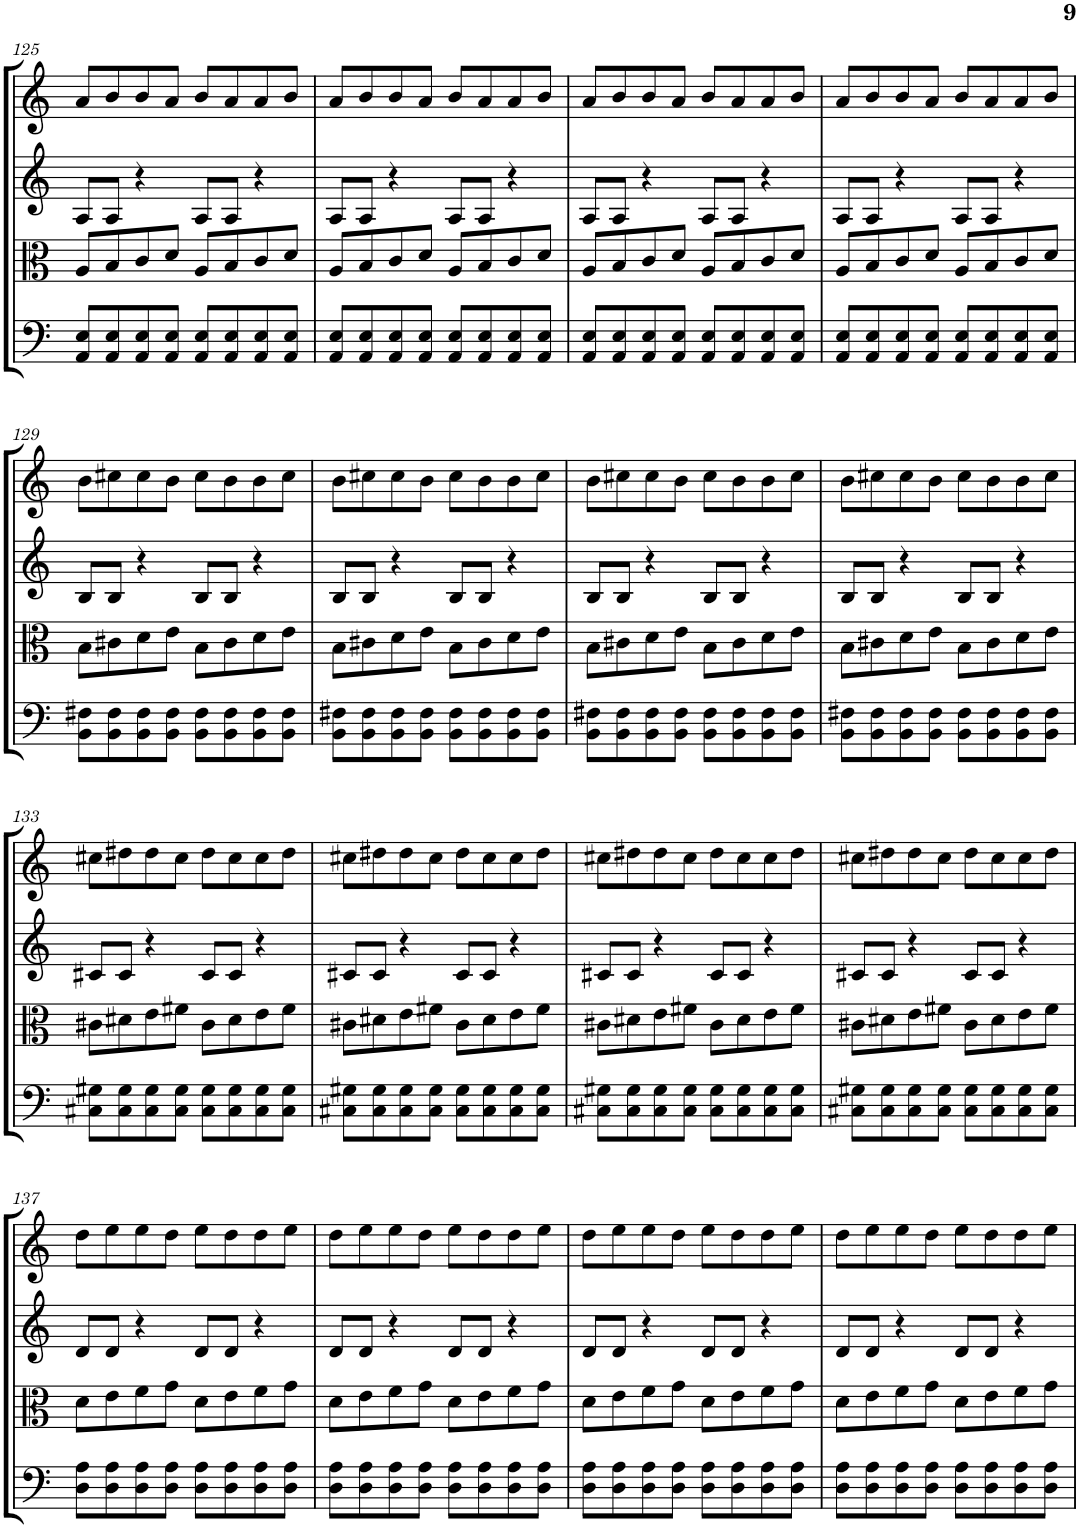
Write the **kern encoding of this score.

**kern	**kern	**kern	**kern
*part4	*part3	*part2	*part1
*staff4	*staff3	*staff2	*staff1
*I"Violoncello	*I"Viola	*I"Violin II	*I"Violin I
*I'Vc	*I'Vla	*I'Vln	*I'Vln
!!LO:PB:g=z
*clefF4	*clefC3	*clefG2	*clefG2
*k[]	*k[]	*k[]	*k[]
*M4/4	*M4/4	*M4/4	*M4/4
=125	=125	=125	=125
8AA/ 8E/L	8A/L	8A/L	8a/L
8AA/ 8E/	8B/	8A/J	8b/
8AA/ 8E/	8c/	4r	8b/
8AA/ 8E/J	8d/J	.	8a/J
8AA/ 8E/L	8A/L	8A/L	8b/L
8AA/ 8E/	8B/	8A/J	8a/
8AA/ 8E/	8c/	4r	8a/
8AA/ 8E/J	8d/J	.	8b/J
=126	=126	=126	=126
8AA/ 8E/L	8A/L	8A/L	8a/L
8AA/ 8E/	8B/	8A/J	8b/
8AA/ 8E/	8c/	4r	8b/
8AA/ 8E/J	8d/J	.	8a/J
8AA/ 8E/L	8A/L	8A/L	8b/L
8AA/ 8E/	8B/	8A/J	8a/
8AA/ 8E/	8c/	4r	8a/
8AA/ 8E/J	8d/J	.	8b/J
=127	=127	=127	=127
8AA/ 8E/L	8A/L	8A/L	8a/L
8AA/ 8E/	8B/	8A/J	8b/
8AA/ 8E/	8c/	4r	8b/
8AA/ 8E/J	8d/J	.	8a/J
8AA/ 8E/L	8A/L	8A/L	8b/L
8AA/ 8E/	8B/	8A/J	8a/
8AA/ 8E/	8c/	4r	8a/
8AA/ 8E/J	8d/J	.	8b/J
=128	=128	=128	=128
8AA/ 8E/L	8A/L	8A/L	8a/L
8AA/ 8E/	8B/	8A/J	8b/
8AA/ 8E/	8c/	4r	8b/
8AA/ 8E/J	8d/J	.	8a/J
8AA/ 8E/L	8A/L	8A/L	8b/L
8AA/ 8E/	8B/	8A/J	8a/
8AA/ 8E/	8c/	4r	8a/
8AA/ 8E/J	8d/J	.	8b/J
!!LO:LB:g=z
=129	=129	=129	=129
8BB\ 8F#X\L	8B\L	8B/L	8b\L
8BB\ 8F#\	8c#X\	8B/J	8cc#X\
8BB\ 8F#\	8d\	4r	8cc#\
8BB\ 8F#\J	8e\J	.	8b\J
8BB\ 8F#\L	8B\L	8B/L	8cc#\L
8BB\ 8F#\	8c#\	8B/J	8b\
8BB\ 8F#\	8d\	4r	8b\
8BB\ 8F#\J	8e\J	.	8cc#\J
=130	=130	=130	=130
8BB\ 8F#X\L	8B\L	8B/L	8b\L
8BB\ 8F#\	8c#X\	8B/J	8cc#X\
8BB\ 8F#\	8d\	4r	8cc#\
8BB\ 8F#\J	8e\J	.	8b\J
8BB\ 8F#\L	8B\L	8B/L	8cc#\L
8BB\ 8F#\	8c#\	8B/J	8b\
8BB\ 8F#\	8d\	4r	8b\
8BB\ 8F#\J	8e\J	.	8cc#\J
=131	=131	=131	=131
8BB\ 8F#X\L	8B\L	8B/L	8b\L
8BB\ 8F#\	8c#X\	8B/J	8cc#X\
8BB\ 8F#\	8d\	4r	8cc#\
8BB\ 8F#\J	8e\J	.	8b\J
8BB\ 8F#\L	8B\L	8B/L	8cc#\L
8BB\ 8F#\	8c#\	8B/J	8b\
8BB\ 8F#\	8d\	4r	8b\
8BB\ 8F#\J	8e\J	.	8cc#\J
=132	=132	=132	=132
8BB\ 8F#X\L	8B\L	8B/L	8b\L
8BB\ 8F#\	8c#X\	8B/J	8cc#X\
8BB\ 8F#\	8d\	4r	8cc#\
8BB\ 8F#\J	8e\J	.	8b\J
8BB\ 8F#\L	8B\L	8B/L	8cc#\L
8BB\ 8F#\	8c#\	8B/J	8b\
8BB\ 8F#\	8d\	4r	8b\
8BB\ 8F#\J	8e\J	.	8cc#\J
!!LO:LB:g=z
=133	=133	=133	=133
8C#X\ 8G#X\L	8c#X\L	8c#X/L	8cc#X\L
8C#\ 8G#\	8d#X\	8c#/J	8dd#X\
8C#\ 8G#\	8e\	4r	8dd#\
8C#\ 8G#\J	8f#X\J	.	8cc#\J
8C#\ 8G#\L	8c#\L	8c#/L	8dd#\L
8C#\ 8G#\	8d#\	8c#/J	8cc#\
8C#\ 8G#\	8e\	4r	8cc#\
8C#\ 8G#\J	8f#\J	.	8dd#\J
=134	=134	=134	=134
8C#X\ 8G#X\L	8c#X\L	8c#X/L	8cc#X\L
8C#\ 8G#\	8d#X\	8c#/J	8dd#X\
8C#\ 8G#\	8e\	4r	8dd#\
8C#\ 8G#\J	8f#X\J	.	8cc#\J
8C#\ 8G#\L	8c#\L	8c#/L	8dd#\L
8C#\ 8G#\	8d#\	8c#/J	8cc#\
8C#\ 8G#\	8e\	4r	8cc#\
8C#\ 8G#\J	8f#\J	.	8dd#\J
=135	=135	=135	=135
8C#X\ 8G#X\L	8c#X\L	8c#X/L	8cc#X\L
8C#\ 8G#\	8d#X\	8c#/J	8dd#X\
8C#\ 8G#\	8e\	4r	8dd#\
8C#\ 8G#\J	8f#X\J	.	8cc#\J
8C#\ 8G#\L	8c#\L	8c#/L	8dd#\L
8C#\ 8G#\	8d#\	8c#/J	8cc#\
8C#\ 8G#\	8e\	4r	8cc#\
8C#\ 8G#\J	8f#\J	.	8dd#\J
=136	=136	=136	=136
8C#X\ 8G#X\L	8c#X\L	8c#X/L	8cc#X\L
8C#\ 8G#\	8d#X\	8c#/J	8dd#X\
8C#\ 8G#\	8e\	4r	8dd#\
8C#\ 8G#\J	8f#X\J	.	8cc#\J
8C#\ 8G#\L	8c#\L	8c#/L	8dd#\L
8C#\ 8G#\	8d#\	8c#/J	8cc#\
8C#\ 8G#\	8e\	4r	8cc#\
8C#\ 8G#\J	8f#\J	.	8dd#\J
!!LO:LB:g=z
=137	=137	=137	=137
8D\ 8A\L	8d\L	8d/L	8dd\L
8D\ 8A\	8e\	8d/J	8ee\
8D\ 8A\	8f\	4r	8ee\
8D\ 8A\J	8g\J	.	8dd\J
8D\ 8A\L	8d\L	8d/L	8ee\L
8D\ 8A\	8e\	8d/J	8dd\
8D\ 8A\	8f\	4r	8dd\
8D\ 8A\J	8g\J	.	8ee\J
=138	=138	=138	=138
8D\ 8A\L	8d\L	8d/L	8dd\L
8D\ 8A\	8e\	8d/J	8ee\
8D\ 8A\	8f\	4r	8ee\
8D\ 8A\J	8g\J	.	8dd\J
8D\ 8A\L	8d\L	8d/L	8ee\L
8D\ 8A\	8e\	8d/J	8dd\
8D\ 8A\	8f\	4r	8dd\
8D\ 8A\J	8g\J	.	8ee\J
=139	=139	=139	=139
8D\ 8A\L	8d\L	8d/L	8dd\L
8D\ 8A\	8e\	8d/J	8ee\
8D\ 8A\	8f\	4r	8ee\
8D\ 8A\J	8g\J	.	8dd\J
8D\ 8A\L	8d\L	8d/L	8ee\L
8D\ 8A\	8e\	8d/J	8dd\
8D\ 8A\	8f\	4r	8dd\
8D\ 8A\J	8g\J	.	8ee\J
=140	=140	=140	=140
8D\ 8A\L	8d\L	8d/L	8dd\L
8D\ 8A\	8e\	8d/J	8ee\
8D\ 8A\	8f\	4r	8ee\
8D\ 8A\J	8g\J	.	8dd\J
8D\ 8A\L	8d\L	8d/L	8ee\L
8D\ 8A\	8e\	8d/J	8dd\
8D\ 8A\	8f\	4r	8dd\
8D\ 8A\J	8g\J	.	8ee\J
=	=	=	=
*-	*-	*-	*-
